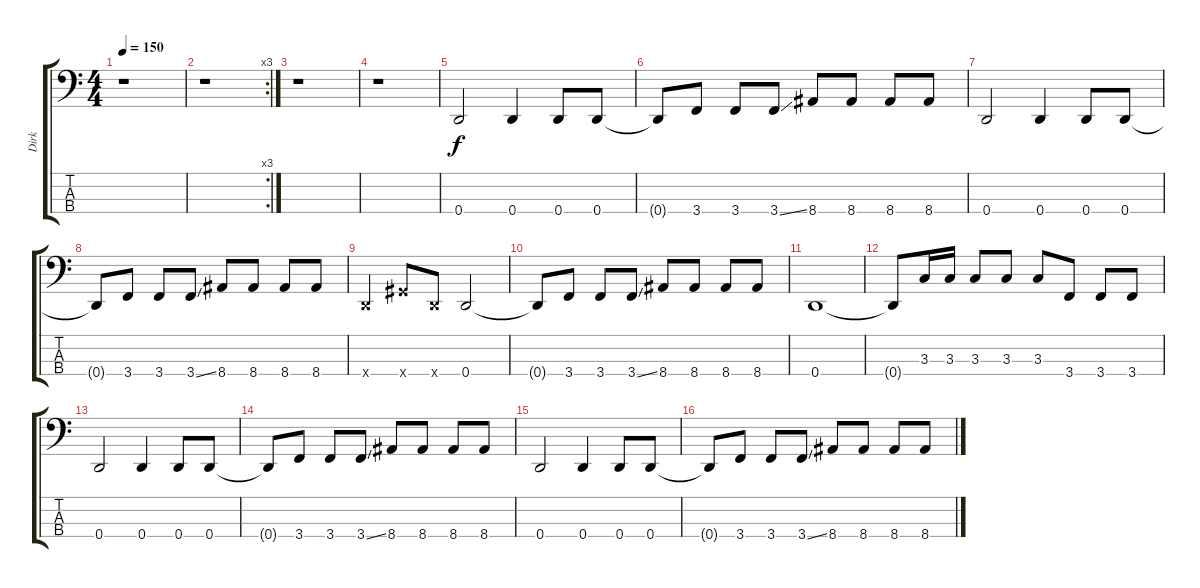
\track ("Dirk" "Dirk") {instrument electricbassfinger}
\staff {score tabs}
\tuning (G2 D2 A1 D1) {hide}
\ts (4 4)
\tempo 150
\clef f4
\ks c
r.1{dy f instrument electricbassfinger} |
\rc 3
r.1 |
r.1 |
r.1 |
0.4.2 0.4.4 0.4.8 0.4.8 |
0.4{t}.8 3.4.8 3.4.8 3.4{ss}.8 8.4.8 8.4.8 8.4.8 8.4.8 |
0.4.2 0.4.4 0.4.8 0.4.8 |
0.4{t}.8 3.4.8 3.4.8 3.4{ss}.8 8.4.8 8.4.8 8.4.8 8.4.8 |
0.4{x}.4 6.4{x}.8 0.4{x}.8 0.4.2 |
0.4{t}.8 3.4.8 3.4.8 3.4{ss}.8 8.4.8 8.4.8 8.4.8 8.4.8 |
0.4.1 |
0.4{t}.8 3.3.16 3.3.16 3.3.8 3.3.8 3.3.8 3.4.8 3.4.8 3.4.8 |
0.4.2 0.4.4 0.4.8 0.4.8 |
0.4{t}.8 3.4.8 3.4.8 3.4{ss}.8 8.4.8 8.4.8 8.4.8 8.4.8 |
0.4.2 0.4.4 0.4.8 0.4.8 |
0.4{t}.8 3.4.8 3.4.8 3.4{ss}.8 8.4.8 8.4.8 8.4.8 8.4.8
